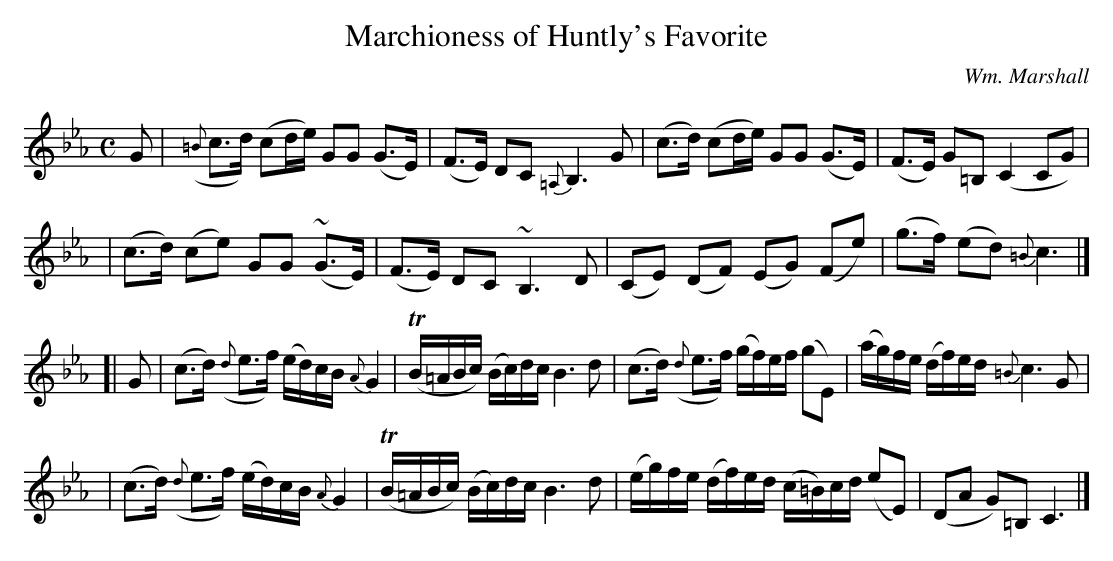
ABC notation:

X:1
T: Marchioness of Huntly's Favorite
C: Wm. Marshall
M: C
L: 1/8
K: Cm
G \
| ({=B}c>d) (cd/e/) GG (G>E) | (F>E) DC {=A,}B,3 G \
|     (c>d) (cd/e/) GG (G>E) | (F>E) G=B, (C2 CG) |
|     (c>d) (ce) GG (~G>E) | (F>E) DC ~B,3 D \
| (CE) (DF) (EG) (Fe) | (g>f) (ed) {=B}c3 |]
[| G \
| (c>d) ({d}e>f) (e/d/)c/B/ {A}G2 | (TB/=A/B/c/) (B/c/)d/c/ B3 d \
| (c>d) ({d}e>f) (g/f/)e/f/ (gE) | (a/g/)f/e/ (d/f/)e/d/ {=B}c3 G |
| (c>d) ({d}e>f) (e/d/)c/B/ {A}G2 | (TB/=A/B/c/) (B/c/)d/c/ B3 d \
| (e/g/)f/e/ (d/f/)e/d/ (c/=B/)c/d/ (eE) | (DA G)=B, C3 |]
